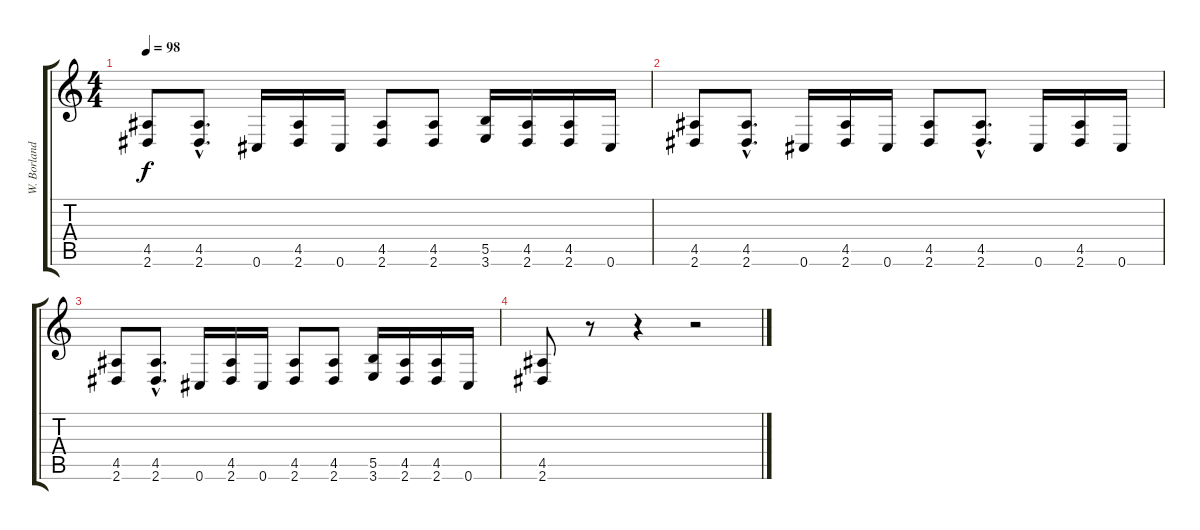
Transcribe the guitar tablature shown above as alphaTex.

\track ("W. Borland - Gtr." "W. Borland") {instrument electricguitarclean}
\staff {score tabs}
\tuning (Db4 Ab3 E3 B2 Gb2 Db2) {hide}
\ts (4 4)
\tempo 98
\clef g2
\ks c
(4.5 2.6).8{dy f} (4.5{hac} 2.6{hac}).8{d} 0.6.16 (4.5 2.6).16 0.6.16 (4.5 2.6).8 (4.5 2.6).8 (5.5 3.6).16 (4.5 2.6).16 (4.5 2.6).16 0.6.16 |
(4.5 2.6).8 (4.5{hac} 2.6{hac}).8{d} 0.6.16 (4.5 2.6).16 0.6.16 (4.5 2.6).8 (4.5{hac} 2.6{hac}).8{d} 0.6.16 (4.5 2.6).16 0.6.16 |
(4.5 2.6).8 (4.5{hac} 2.6{hac}).8{d} 0.6.16 (4.5 2.6).16 0.6.16 (4.5 2.6).8 (4.5 2.6).8 (5.5 3.6).16 (4.5 2.6).16 (4.5 2.6).16 0.6.16 |
(4.5 2.6).8 r.8 r.4 r.2
